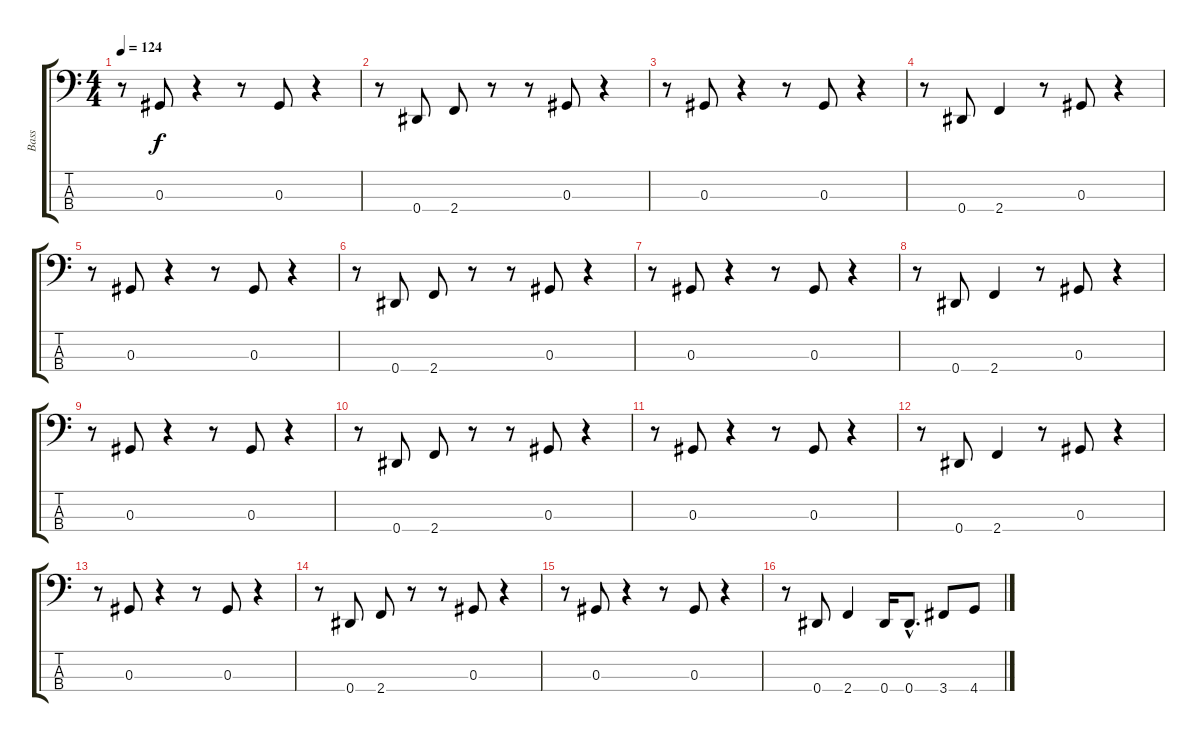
\track ("Bass" "Bass") {instrument electricbassfinger}
\staff {score tabs}
\tuning (Gb2 Db2 Ab1 Eb1) {hide}
\ts (4 4)
\tempo 124
\clef f4
\ks c
r.8{dy f} 0.3.8 r.4 r.8 0.3.8 r.4 |
r.8 0.4.8 2.4.8 r.8 r.8 0.3.8 r.4 |
r.8 0.3.8 r.4 r.8 0.3.8 r.4 |
r.8 0.4.8 2.4.4 r.8 0.3.8 r.4 |
r.8 0.3.8 r.4 r.8 0.3.8 r.4 |
r.8 0.4.8 2.4.8 r.8 r.8 0.3.8 r.4 |
r.8 0.3.8 r.4 r.8 0.3.8 r.4 |
r.8 0.4.8 2.4.4 r.8 0.3.8 r.4 |
r.8 0.3.8 r.4 r.8 0.3.8 r.4 |
r.8 0.4.8 2.4.8 r.8 r.8 0.3.8 r.4 |
r.8 0.3.8 r.4 r.8 0.3.8 r.4 |
r.8 0.4.8 2.4.4 r.8 0.3.8 r.4 |
r.8 0.3.8 r.4 r.8 0.3.8 r.4 |
r.8 0.4.8 2.4.8 r.8 r.8 0.3.8 r.4 |
r.8 0.3.8 r.4 r.8 0.3.8 r.4 |
r.8 0.4.8 2.4.4 0.4.16 0.4{hac}.8{d} 3.4.8 4.4.8
